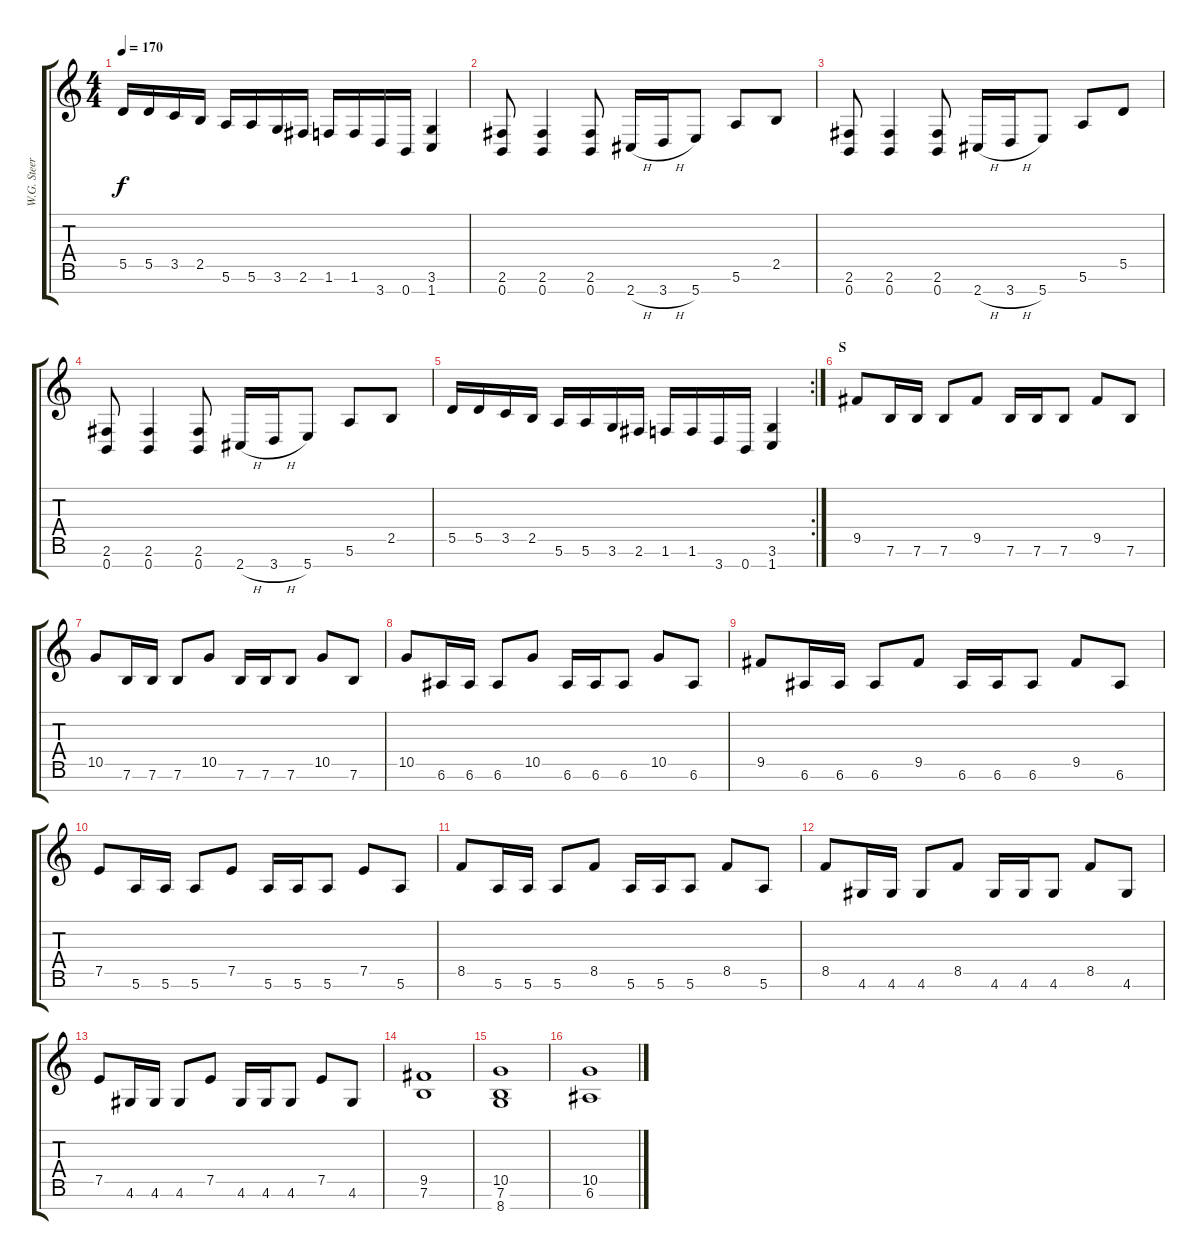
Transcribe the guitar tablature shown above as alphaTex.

\track ("W.G. Steer" "W.G. Steer") {instrument distortionguitar}
\staff {score tabs}
\tuning (E4 B3 G3 D3 A2 E2 B1) {hide}
\ts (4 4)
\tempo 170
\clef g2
\ks c
5.5.16{dy f} 5.5.16 3.5.16 2.5.16 5.6.16 5.6.16 3.6.16 2.6.16 1.6.16 1.6.16 3.7.16 0.7.16 (3.6 1.7).4 |
(2.6 0.7).8 (2.6 0.7).4 (2.6 0.7).8 2.7{h}.16 3.7{h}.16 5.7.8 5.6.8 2.5.8 |
(2.6 0.7).8 (2.6 0.7).4 (2.6 0.7).8 2.7{h}.16 3.7{h}.16 5.7.8 5.6.8 5.5.8 |
(2.6 0.7).8 (2.6 0.7).4 (2.6 0.7).8 2.7{h}.16 3.7{h}.16 5.7.8 5.6.8 2.5.8 |
\rc 2
5.5.16 5.5.16 3.5.16 2.5.16 5.6.16 5.6.16 3.6.16 2.6.16 1.6.16 1.6.16 3.7.16 0.7.16 (3.6 1.7).4 |
\section ("" "S")
9.5.8 7.6.16 7.6.16 7.6.8 9.5.8 7.6.16 7.6.16 7.6.8 9.5.8 7.6.8 |
10.5.8 7.6.16 7.6.16 7.6.8 10.5.8 7.6.16 7.6.16 7.6.8 10.5.8 7.6.8 |
10.5.8 6.6.16 6.6.16 6.6.8 10.5.8 6.6.16 6.6.16 6.6.8 10.5.8 6.6.8 |
9.5.8 6.6.16 6.6.16 6.6.8 9.5.8 6.6.16 6.6.16 6.6.8 9.5.8 6.6.8 |
7.5.8 5.6.16 5.6.16 5.6.8 7.5.8 5.6.16 5.6.16 5.6.8 7.5.8 5.6.8 |
8.5.8 5.6.16 5.6.16 5.6.8 8.5.8 5.6.16 5.6.16 5.6.8 8.5.8 5.6.8 |
8.5.8 4.6.16 4.6.16 4.6.8 8.5.8 4.6.16 4.6.16 4.6.8 8.5.8 4.6.8 |
7.5.8 4.6.16 4.6.16 4.6.8 7.5.8 4.6.16 4.6.16 4.6.8 7.5.8 4.6.8 |
(9.5 7.6).1 |
(10.5 7.6 8.7).1 |
(10.5 6.6).1
